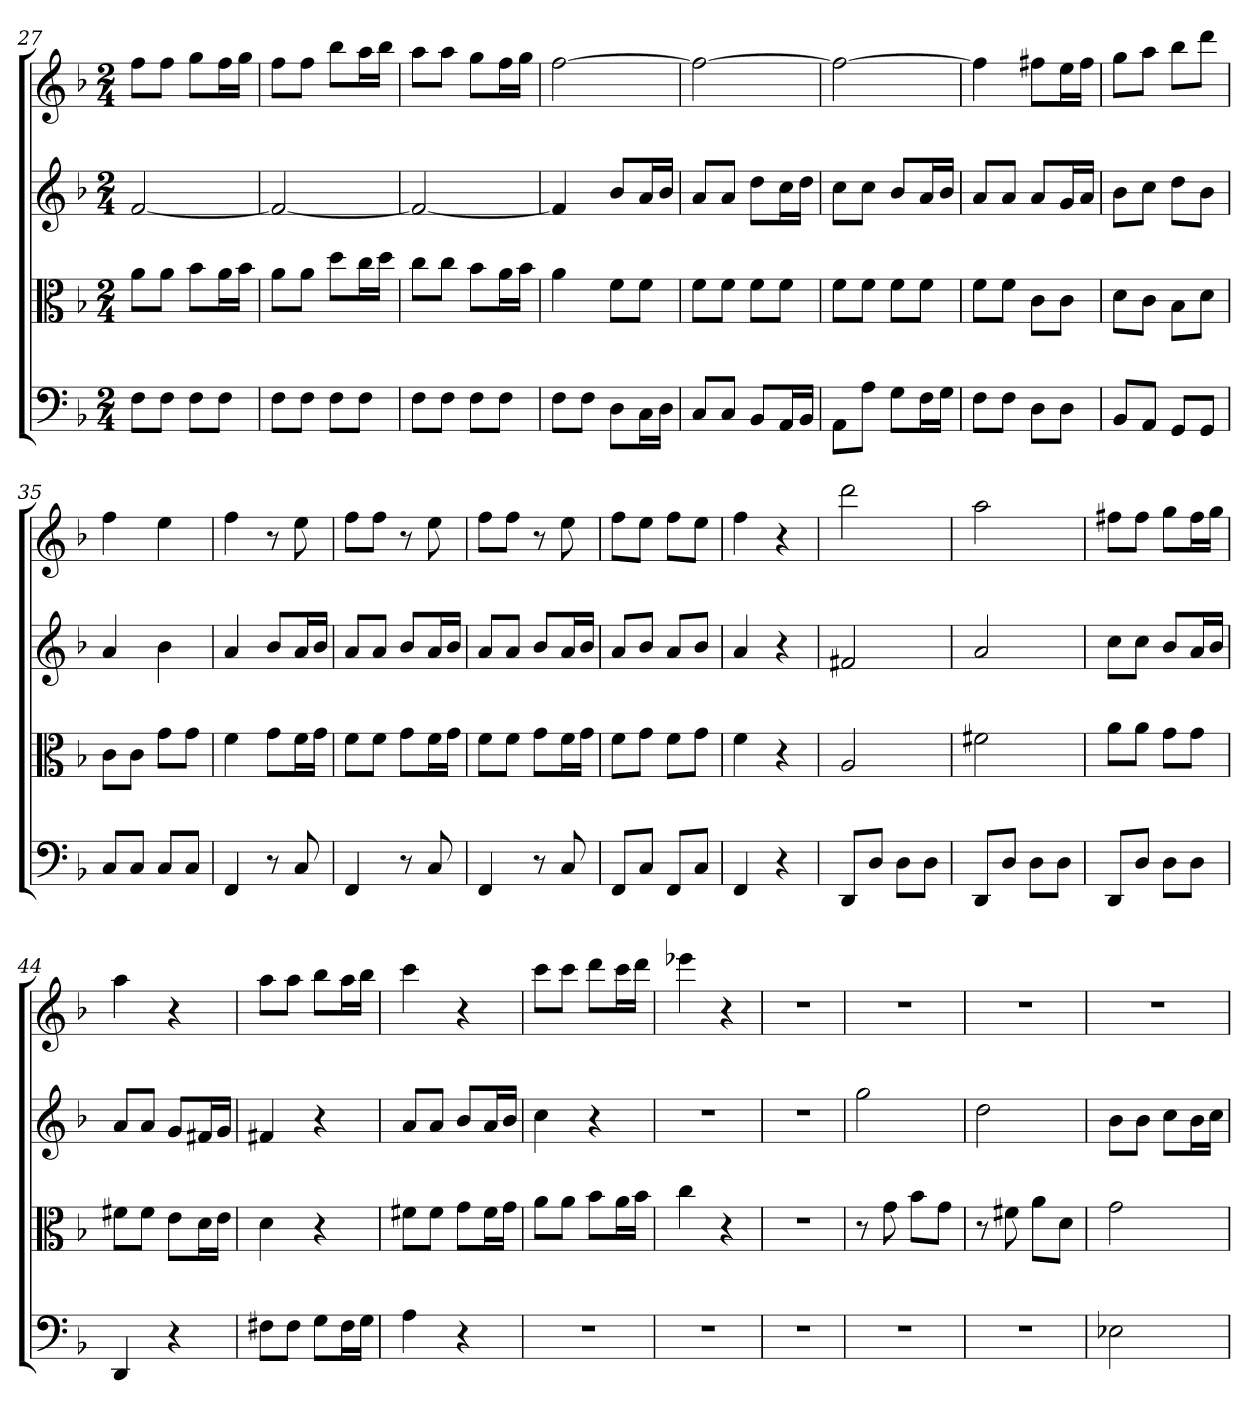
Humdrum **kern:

**kern	**kern	**kern	**kern
*part4	*part3	*part2	*part1
*staff4	*staff3	*staff2	*staff1
*clefF4	*clefC3	*	*
*k[b-]	*k[b-]	*k[b-]	*k[b-]
*d:	*d:	*d:	*d:
*M2/4	*M2/4	*M2/4	*M2/4
=27	=27	=27	=27
8F\L	8a\L	[2f	8ffL
8F\J	8a\J	.	8ffJ
8F\L	8b-\L	.	8ggL
8F\J	16a\L	.	16ffL
.	16b-\JJ	.	16ggJJ
=28	=28	=28	=28
8F\L	8a\L	2f_	8ffL
8F\J	8a\J	.	8ffJ
8F\L	8dd\L	.	8bb-L
8F\J	16cc\L	.	16aaL
.	16dd\JJ	.	16bb-JJ
=29	=29	=29	=29
8F\L	8cc\L	2f_	8aaL
8F\J	8cc\J	.	8aaJ
8F\L	8b-\L	.	8ggL
8F\J	16a\L	.	16ffL
.	16b-\JJ	.	16ggJJ
=30	=30	=30	=30
8F\L	4a	4f]	[2ff
8F\J	.	.	.
8D\L	8f\L	8b-L	.
16C\L	8f\J	16aL	.
16D\JJ	.	16b-JJ	.
=31	=31	=31	=31
8C/L	8f\L	8aL	2ff_
8C/J	8f\J	8aJ	.
8BB-/L	8f\L	8ddL	.
16AA/L	8f\J	16ccL	.
16BB-/JJ	.	16ddJJ	.
=32	=32	=32	=32
8AA\L	8f\L	8ccL	2ff_
8A\J	8f\J	8ccJ	.
8G\L	8f\L	8b-L	.
16F\L	8f\J	16aL	.
16G\JJ	.	16b-JJ	.
=33	=33	=33	=33
8F\L	8f\L	8aL	4ff]
8F\J	8f\J	8aJ	.
8D\L	8c\L	8aL	8ff#XL
8D\J	8c\J	16gL	16eeL
.	.	16aJJ	16ff#JJ
=34	=34	=34	=34
8BB-/L	8d\L	8b-L	8ggL
8AA/J	8c\J	8ccJ	8aaJ
8GG/L	8B-\L	8ddL	8bb-L
8GG/J	8d\J	8b-J	8dddJ
=35	=35	=35	=35
8C/L	8c\L	4a	4ff
8C/J	8c\J	.	.
8C/L	8g\L	4b-	4ee
8C/J	8g\J	.	.
=36	=36	=36	=36
4FF	4f	4a	4ff
8r	8g\L	8b-L	8r
8C	16f\L	16aL	8ee
.	16g\JJ	16b-JJ	.
=37	=37	=37	=37
4FF	8f\L	8aL	8ffL
.	8f\J	8aJ	8ffJ
8r	8g\L	8b-L	8r
8C	16f\L	16aL	8ee
.	16g\JJ	16b-JJ	.
=38	=38	=38	=38
4FF	8f\L	8aL	8ffL
.	8f\J	8aJ	8ffJ
8r	8g\L	8b-L	8r
8C	16f\L	16aL	8ee
.	16g\JJ	16b-JJ	.
=39	=39	=39	=39
8FF/L	8f\L	8aL	8ffL
8C/J	8g\J	8b-J	8eeJ
8FF/L	8f\L	8aL	8ffL
8C/J	8g\J	8b-J	8eeJ
=40	=40	=40	=40
4FF	4f	4a	4ff
4r	4r	4r	4r
=41	=41	=41	=41
8DD/L	2A	2f#X	2ddd
8D/J	.	.	.
8D\L	.	.	.
8D\J	.	.	.
=42	=42	=42	=42
8DD/L	2f#X	2a	2aa
8D/J	.	.	.
8D\L	.	.	.
8D\J	.	.	.
=43	=43	=43	=43
8DD/L	8a\L	8ccL	8ff#XL
8D/J	8a\J	8ccJ	8ff#J
8D\L	8g\L	8b-L	8ggL
8D\J	8g\J	16aL	16ff#L
.	.	16b-JJ	16ggJJ
=44	=44	=44	=44
4DD	8f#X\L	8aL	4aa
.	8f#\J	8aJ	.
4r	8e\L	8gL	4r
.	16d\L	16f#XL	.
.	16e\JJ	16gJJ	.
=45	=45	=45	=45
8F#X\L	4d	4f#X	8aaL
8F#\J	.	.	8aaJ
8G\L	4r	4r	8bb-L
16F#\L	.	.	16aaL
16G\JJ	.	.	16bb-JJ
=46	=46	=46	=46
4A	8f#X\L	8aL	4ccc
.	8f#\J	8aJ	.
4r	8g\L	8b-L	4r
.	16f#\L	16aL	.
.	16g\JJ	16b-JJ	.
=47	=47	=47	=47
2r	8a\L	4cc	8cccL
.	8a\J	.	8cccJ
.	8b-\L	4r	8dddL
.	16a\L	.	16cccL
.	16b-\JJ	.	16dddJJ
=48	=48	=48	=48
2r	4cc	2r	4eee-X
.	4r	.	4r
=49	=49	=49	=49
2r	2r	2r	2r
=50	=50	=50	=50
2r	8r	2gg	2r
.	8g	.	.
.	8b-\L	.	.
.	8g\J	.	.
=51	=51	=51	=51
2r	8r	2dd	2r
.	8f#X	.	.
.	8a\L	.	.
.	8d\J	.	.
=52	=52	=52	=52
2E-X	2g	8b-L	2r
.	.	8b-J	.
.	.	8ccL	.
.	.	16b-L	.
.	.	16ccJJ	.
=	=	=	=
*-	*-	*-	*-
